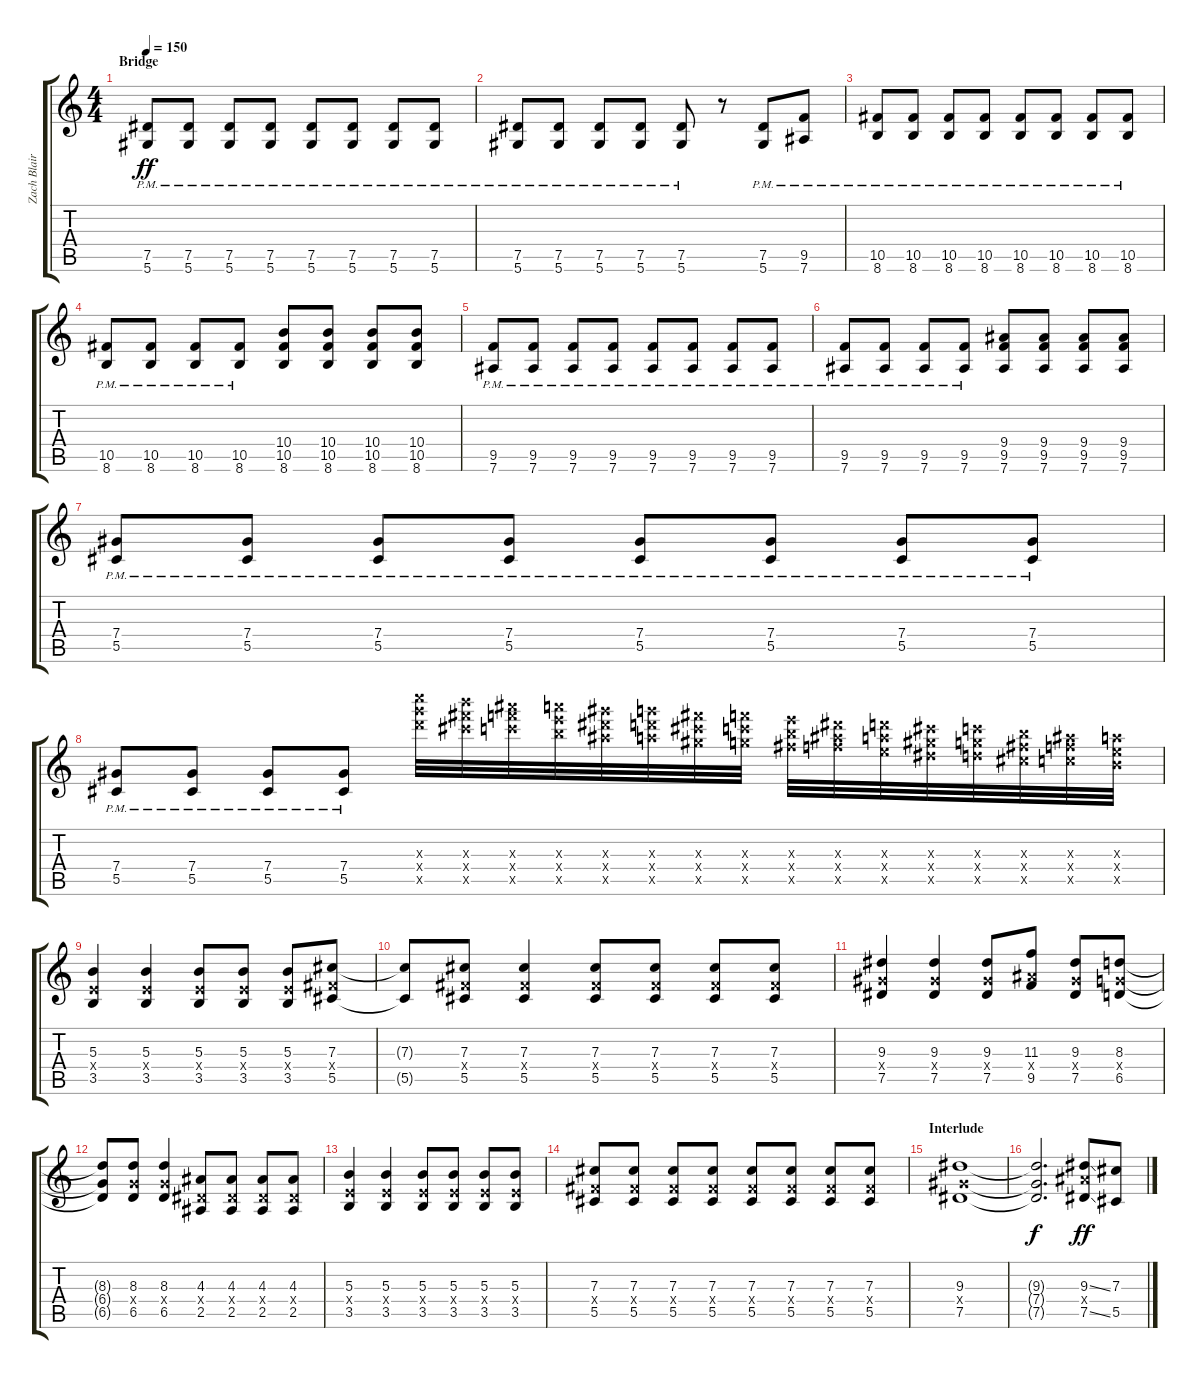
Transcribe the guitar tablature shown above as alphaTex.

\track ("Zach Blair - Guitar One" "Zach Blair") {instrument distortionguitar}
\staff {score tabs}
\tuning (Eb4 Bb3 Gb3 Db3 Ab2 Eb2) {hide}
\ts (4 4)
\section ("" "Bridge")
\tempo 150
\clef g2
\ks c
(7.5{pm} 5.6{pm}).8{dy ff} (7.5{pm} 5.6{pm}).8 (7.5{pm} 5.6{pm}).8 (7.5{pm} 5.6{pm}).8 (7.5{pm} 5.6{pm}).8 (7.5{pm} 5.6{pm}).8 (7.5{pm} 5.6{pm}).8 (7.5{pm} 5.6{pm}).8 |
(7.5{pm} 5.6{pm}).8 (7.5{pm} 5.6{pm}).8 (7.5{pm} 5.6{pm}).8 (7.5{pm} 5.6{pm}).8 (7.5{pm} 5.6{pm}).8 r.8 (7.5{pm} 5.6{pm}).8 (9.5{pm} 7.6{pm}).8 |
(10.5{pm} 8.6{pm}).8 (10.5{pm} 8.6{pm}).8 (10.5{pm} 8.6{pm}).8 (10.5{pm} 8.6{pm}).8 (10.5{pm} 8.6{pm}).8 (10.5{pm} 8.6{pm}).8 (10.5{pm} 8.6{pm}).8 (10.5{pm} 8.6{pm}).8 |
(10.5{pm} 8.6{pm}).8 (10.5{pm} 8.6{pm}).8 (10.5{pm} 8.6{pm}).8 (10.5{pm} 8.6{pm}).8 (10.4 10.5 8.6).8 (10.4 10.5 8.6).8 (10.4 10.5 8.6).8 (10.4 10.5 8.6).8 |
(9.5{pm} 7.6{pm}).8 (9.5{pm} 7.6{pm}).8 (9.5{pm} 7.6{pm}).8 (9.5{pm} 7.6{pm}).8 (9.5{pm} 7.6{pm}).8 (9.5{pm} 7.6{pm}).8 (9.5{pm} 7.6{pm}).8 (9.5{pm} 7.6{pm}).8 |
(9.5{pm} 7.6{pm}).8 (9.5{pm} 7.6{pm}).8 (9.5{pm} 7.6{pm}).8 (9.5{pm} 7.6{pm}).8 (9.4 9.5 7.6).8 (9.4 9.5 7.6).8 (9.4 9.5 7.6).8 (9.4 9.5 7.6).8 |
(7.4{pm} 5.5{pm}).8 (7.4{pm} 5.5{pm}).8 (7.4{pm} 5.5{pm}).8 (7.4{pm} 5.5{pm}).8 (7.4{pm} 5.5{pm}).8 (7.4{pm} 5.5{pm}).8 (7.4{pm} 5.5{pm}).8 (7.4{pm} 5.5{pm}).8 |
(7.4{pm} 5.5{pm}).8 (7.4{pm} 5.5{pm}).8 (7.4{pm} 5.5{pm}).8 (7.4{pm} 5.5{pm}).8 (30.3{x} 30.4{x} 30.5{x}).32 (29.3{x} 29.4{x} 29.5{x}).32 (28.3{x} 28.4{x} 28.5{x}).32 (27.3{x} 27.4{x} 27.5{x}).32 (26.3{x} 26.4{x} 26.5{x}).32 (25.3{x} 25.4{x} 25.5{x}).32 (24.3{x} 24.4{x} 24.5{x}).32 (23.3{x} 23.4{x} 23.5{x}).32 (22.3{x} 22.4{x} 22.5{x}).32 (21.3{x} 21.4{x} 21.5{x}).32 (20.3{x} 20.4{x} 20.5{x}).32 (19.3{x} 19.4{x} 19.5{x}).32 (18.3{x} 18.4{x} 18.5{x}).32 (17.3{x} 17.4{x} 17.5{x}).32 (16.3{x} 16.4{x} 16.5{x}).32 (15.3{x} 15.4{x} 15.5{x}).32 |
(5.3 3.4{x} 3.5).4 (5.3 3.4{x} 3.5).4 (5.3 3.4{x} 3.5).8 (5.3 3.4{x} 3.5).8 (5.3 3.4{x} 3.5).8 (7.3 5.4{x} 5.5).8 |
(7.3{t} 5.5{t}).8 (7.3 5.4{x} 5.5).8 (7.3 5.4{x} 5.5).4 (7.3 5.4{x} 5.5).8 (7.3 5.4{x} 5.5).8 (7.3 5.4{x} 5.5).8 (7.3 5.4{x} 5.5).8 |
(9.3 7.4{x} 7.5).4 (9.3 7.4{x} 7.5).4 (9.3 7.4{x} 7.5).8 (11.3 9.4{x} 9.5).8 (9.3 7.4{x} 7.5).8 (8.3 6.4{x} 6.5).8 |
(8.3{t} 6.4{t} 6.5{t}).8 (8.3 6.4{x} 6.5).8 (8.3 6.4{x} 6.5).4 (4.3 2.4{x} 2.5).8 (4.3 2.4{x} 2.5).8 (4.3 2.4{x} 2.5).8 (4.3 2.4{x} 2.5).8 |
(5.3 3.4{x} 3.5).4 (5.3 3.4{x} 3.5).4 (5.3 3.4{x} 3.5).8 (5.3 3.4{x} 3.5).8 (5.3 3.4{x} 3.5).8 (5.3 3.4{x} 3.5).8 |
(7.3 5.4{x} 5.5).8 (7.3 5.4{x} 5.5).8 (7.3 5.4{x} 5.5).8 (7.3 5.4{x} 5.5).8 (7.3 5.4{x} 5.5).8 (7.3 5.4{x} 5.5).8 (7.3 5.4{x} 5.5).8 (7.3 5.4{x} 5.5).8 |
\section ("" "Interlude")
(9.3 7.4{x} 7.5).1 |
(9.3{t} 7.4{t} 7.5{t}).2{d dy f} (9.3{ss} 9.4{x} 7.5{ss}).8{dy ff} (7.3 5.5).8
